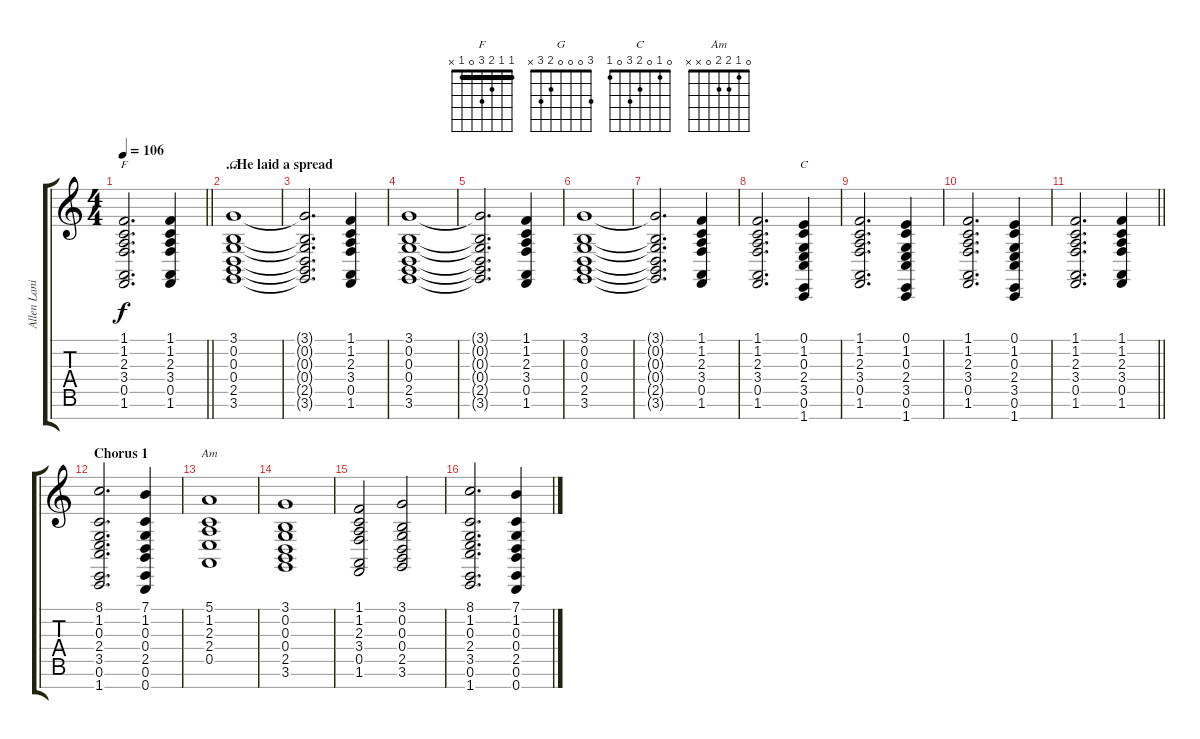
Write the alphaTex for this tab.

\track ("Allen Lanier/Larry Fast" "Allen Lani") {instrument pad6metallic}
\staff {score tabs}
\tuning (E4 B3 G3 D3 A2 E2 B1) {hide}
\chord ("F" 1 1 2 3 0 1 x) {barre 1}
\chord ("G" 3 0 0 0 2 3 x)
\chord ("C" 0 1 0 2 3 0 1)
\chord ("Am" 0 1 2 2 0 x x)
\ts (4 4)
\tempo 106
\clef g2
\barLineRight lightlight
\ks c
(1.1 1.2 2.3 3.4 0.5 1.6).2{d ch "F" dy f} (1.1 1.2 2.3 3.4 0.5 1.6).4 |
\section ("" "...He laid a spread")
(3.1 0.2 0.3 0.4 2.5 3.6).1{ch "G"} |
(3.1{t} 0.2{t} 0.3{t} 0.4{t} 2.5{t} 3.6{t}).2{d} (1.1 1.2 2.3 3.4 0.5 1.6).4 |
(3.1 0.2 0.3 0.4 2.5 3.6).1 |
(3.1{t} 0.2{t} 0.3{t} 0.4{t} 2.5{t} 3.6{t}).2{d} (1.1 1.2 2.3 3.4 0.5 1.6).4 |
(3.1 0.2 0.3 0.4 2.5 3.6).1 |
(3.1{t} 0.2{t} 0.3{t} 0.4{t} 2.5{t} 3.6{t}).2{d} (1.1 1.2 2.3 3.4 0.5 1.6).4 |
(1.1 1.2 2.3 3.4 0.5 1.6).2{d} (0.1 1.2 0.3 2.4 3.5 0.6 1.7).4{ch "C"} |
(1.1 1.2 2.3 3.4 0.5 1.6).2{d} (0.1 1.2 0.3 2.4 3.5 0.6 1.7).4 |
(1.1 1.2 2.3 3.4 0.5 1.6).2{d} (0.1 1.2 0.3 2.4 3.5 0.6 1.7).4 |
\barLineRight lightlight
(1.1 1.2 2.3 3.4 0.5 1.6).2{d} (1.1 1.2 2.3 3.4 0.5 1.6).4 |
\section ("" "Chorus 1")
(8.1 1.2 0.3 2.4 3.5 0.6 1.7).2{d} (7.1 1.2 0.3 0.4 2.5 0.6 0.7).4 |
(5.1 1.2 2.3 2.4 0.5).1{ch "Am"} |
(3.1 0.2 0.3 0.4 2.5 3.6).1 |
(1.1 1.2 2.3 3.4 0.5 1.6).2 (3.1 0.2 0.3 0.4 2.5 3.6).2 |
(8.1 1.2 0.3 2.4 3.5 0.6 1.7).2{d} (7.1 1.2 0.3 0.4 2.5 0.6 0.7).4
